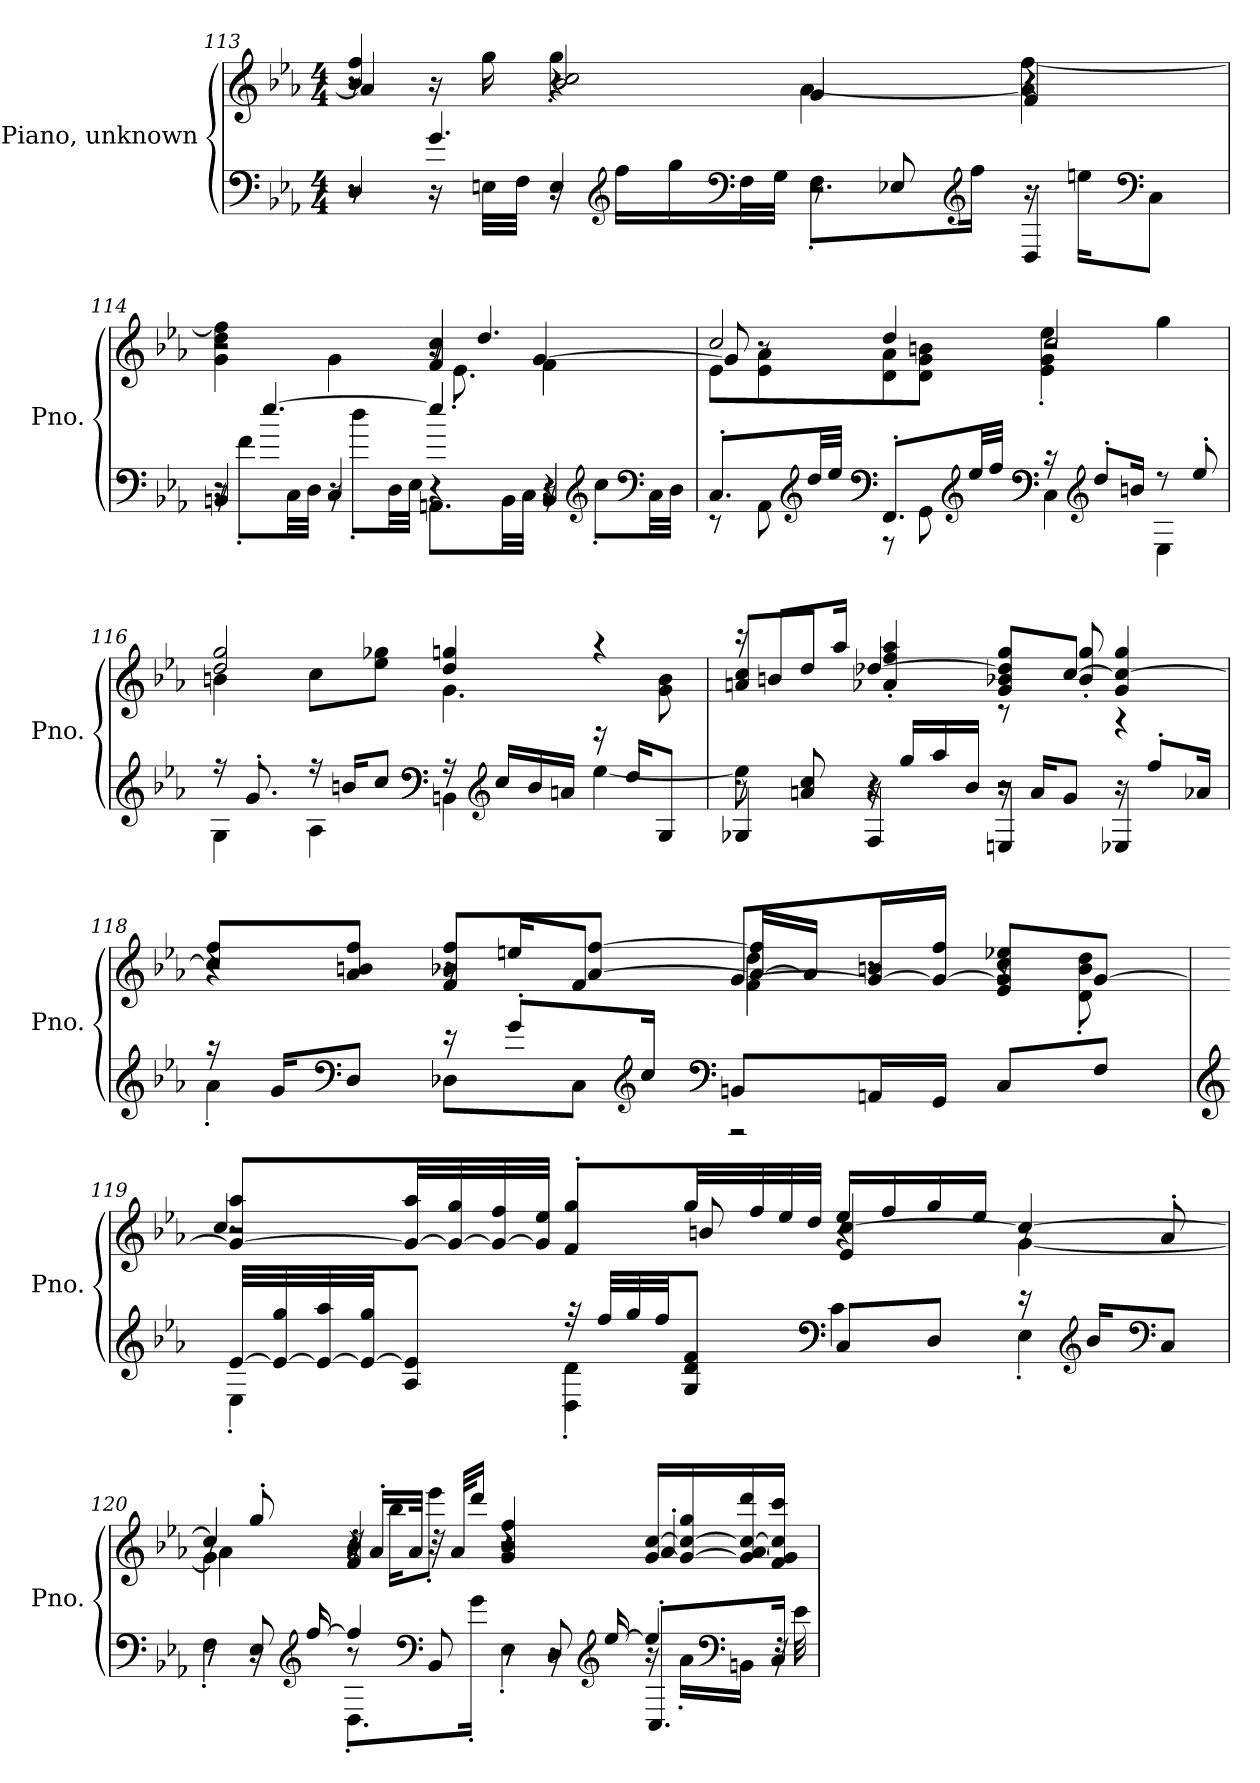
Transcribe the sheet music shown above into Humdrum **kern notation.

**kern	**kern
*part1	*part1
*staff2	*staff1
*I"Piano, unknown	*
*I'Pno.	*
!!LO:LB:g=z
*clefF4	*clefG2
*k[b-e-a-]	*k[b-e-a-]
*M4/4	*M4/4
=113	=113
*^	*^
*	*^	*	*^
8r	8r	4D/	4b-/ 4ff/	8r	4a-/]
4.g/	16r	.	.	16r	.
.	32En\LLL	.	.	16gg\	.
.	32F\JJJ	.	.	.	.
.	16r	4E/	4r	4gg'\	2b-/ 2cc/
*clefG2	*	*	*	*	*
.	16ff\LL	.	.	.	.
.	16gg\	.	.	.	.
*clefF4	*	*	*	*	*
.	32F\L	.	.	.	.
.	32G\JJJ	.	.	.	.
2r	8.F'\L	8r	4g/	[4a-\	.
.	.	8E-X/	.	.	.
*clefG2	*	*	*	*	*
.	16ff\Jk	.	.	.	.
.	16r	4D'/	4f/	4a-\] [4ff\	4r
.	16een\KL	.	.	.	.
*clefF4	*	*	*	*	*
.	8C\J	.	.	.	.
!!LO:PB:g=z	!!	!!
=114	=114	=114	=114	=114	=114
8r	16r	4BBn/	2r	4g\ 4dd\ 4ff\]	2r
.	8f'\L	.	.	.	.
[4.ee-/	.	.	.	.	.
.	32C\LL	.	.	.	.
.	32D\JJJ	.	.	.	.
.	16r	4C/	.	4g\	.
.	8dd'\L	.	.	.	.
.	32D\LL	.	.	.	.
.	32E-\JJJ	.	.	.	.
4ee-/]	8.AAn\L	4r	8r	16r	4f/ 4cc/
.	.	.	.	8.e-'\	.
.	.	.	4.dd/	.	.
.	32BB\LL	.	.	.	.
.	32C\JJJ	.	.	.	.
4r	16r	4BB/	.	4f\	[4g/
*clefG2	*	*	*	*	*
.	8cc'\L	.	.	.	.
*clefF4	*	*	*	*	*
.	32C\LL	.	.	.	.
.	32D\JJJ	.	.	.	.
*	*v	*v	*	*	*
!!LO:LB:g=z	!!	!!
=115	=115	=115	=115	=115
8.C'/L	8r	2cc/	8e-\L	8g/]
.	8AA-\	.	8e-\ 8a-\	8r
*clefG2	*	*	*	*
32dd/LL	.	.	.	.
32ee-/JJJ	.	.	.	.
*clefF4	*	*	*	*
8.FF'/L	8r	.	8d\ 8a-\	4dd/
.	8GG\	.	8d\ 8g\ 8bn\J	.
*clefG2	*	*	*	*
32ee-/LL	.	.	.	.
32ff/JJJ	.	.	.	.
*clefF4	*	*	*	*
16r	4C\	2cc/	4e-\' 4g\' 4ee-\'	2r
*clefG2	*	*	*	*
8dd'/L	.	.	.	.
16bn/Jk	.	.	.	.
8r	4E-\	.	4gg\	.
8ee-'/	.	.	.	.
*	*	*	*v	*v
=116	=116	=116	=116
16r	4G\	2dd/ 2gg/	4bn\
8.g'/	.	.	.
16r	4A-\	.	8cc\L
16bn/KL	.	.	.
8cc/J	.	.	8ee-\ 8gg-X\J
*clefF4	*	*	*
16r	4BBn\	4dd/ 4ggn/	4.g\
*clefG2	*	*	*
16cc/LL	.	.	.
16b/	.	.	.
16an/JJ	.	.	.
16r	[4ee-\	4r	.
16dd/KL	.	.	.
8G/J	.	.	8g\ 8b\
!!LO:LB:g=z	!!
=117	=117	=117	=117
*	*^	*	*
8r	8ee-\]	4G-X/	16r	8an/ 8cc/L
.	.	.	8bn'/L	.
8an/ 8cc/	8r	.	.	8dd/J
.	.	.	16aa-/Jk	.
16r	4r	4F/	[4dd-X/	4a-X/' 4ff/' 4aa-/'
16gg/LL	.	.	.	.
16aa-/	.	.	.	.
16b-/JJ	.	.	.	.
16r	2r	4En/	8g/ 8b-X/ 8dd-/] 8gg/L	8r
16a/KL	.	.	.	.
8g/J	.	.	[8cc/J	8b-/' 8gg/'
16r	.	4E-X/	4g/ 4cc/_ 4gg/	4r
8ff'/L	.	.	.	.
16a-X/Jk	.	.	.	.
*	*v	*v	*	*
!!LO:LB:g=z
=118	=118	=118	=118
*	*	*	*^
16r	4a-'\	8cc/] 8ff/L	2r	4r
16g/KL	.	.	.	.
*clefF4	*	*	*	*
8D/J	.	8a-/ 8bn/ 8ff/J	.	.
16r	8D-X\L	16r	.	8f/ 8b-X/ 8ff/L
8g'/L	.	16een/KL	.	.
.	8C\J	8f/J	.	[8a-/ [8ff/J
*clefG2	*	*	*	*
16cc/Jk	.	.	.	.
*clefF4	*	*	*	*
8BBn/L	2r	[8g/L	4f\ 4dd\	16a-/_ 16ff/]LL
.	.	.	.	16a-/JJ]
16AAn/L	.	16g/_ 16bn/L	.	8r
16GG/JJ	.	16g/_ 16ff/JJ	.	.
8C/L	.	8e-/ 8g/] 8cc/ 8ee-X/L	8r	4r
8F/J	.	[8g/J	8d\' 8b\' 8dd\'	.
!!LO:LB:g=z	!!	!!
=119	=119	=119	=119	=119
*clefG2	*	*	*	*
[32e-/LLL	4E-'\	8g/_ 8aa-/L	2r	4.cc/
32e-/_ 32gg/	.	.	.	.
32e-/_ 32aa-/	.	.	.	.
32e-/_ 32gg/JJ	.	.	.	.
8A-/ 8e-/]J	.	32g/_ 32aa-/LL	.	.
.	.	32g/_ 32gg/	.	.
.	.	32g/_ 32ff/	.	.
.	.	32g/] 32ee-/JJJ	.	.
32r	4D\' 4d\'	8f/' 8gg/'L	.	.
32ff/LLL	.	.	.	.
32gg/	.	.	.	.
32ff/JJ	.	.	.	.
8G/ 8d/ 8f/J	.	32gg/LL	.	8bn/
.	.	32ff/	.	.
.	.	32ee-/	.	.
.	.	32dd/JJJ	.	.
*clefF4	*	*	*	*
8C/L	4c\	16ee-/LL	4r	4e-/ [4cc/
.	.	16ff/	.	.
8D/J	.	16gg/	.	.
.	.	16ee-/JJ	.	.
16r	4E-'\	8r	[4g\	4cc/_
*clefG2	*	*	*	*
16b-/KL	.	.	.	.
*clefF4	*	*	*	*
8C/J	.	8a-'/	.	.
!!LO:LB:g=z
=120	=120	=120	=120	=120
*	*^	*	*	*^
8r	4F'\	8r	8r	4g\]	4cc/]	4a-\
16r	.	8E-/	8gg'/	.	.	.
*clefG2	*	*	*	*	*	*
[16ff/	.	.	.	.	.	.
4ff/]	8.D'\L	8r	32r	16r	4f/ 4b-/	4r
.	.	.	16a-'/LL	.	.	.
.	.	.	.	16bb-\KL	.	.
.	.	.	32a-/JJk	.	.	.
*clefF4	*	*	*	*	*	*
.	.	8BB-/	32r	8eee-'\J	.	.
.	.	.	32a-/KLL	.	.	.
.	16g'\Jk	.	16ddd/JJ	.	.	.
8r	4E-'\	8r	4g/ 4b-/ 4ff/	2r	4r	2r
16r	.	8D/	.	.	.	.
*clefG2	*	*	*	*	*	*
[16ee-/	.	.	.	.	.	.
4ee-/]	16r	8.C'/L	[16g/ [16cc/LL	.	4a-'/	.
.	16a-'\LL	.	16g/_ 16cc/_ 16gg/	.	.	.
*clefF4	*	*	*	*	*	*
.	16BBn\JJ	.	16g/_ 16a-/ 16cc/_ 16ddd/	.	.	.
.	32r	16C/Jk	16f/ 16g/] 16cc/] 16ccc/JJ	.	.	.
.	32e-\	.	.	.	.	.
*v	*v	*v	*	*	*	*
*	*v	*v	*v	*v
=	=
*-	*-
